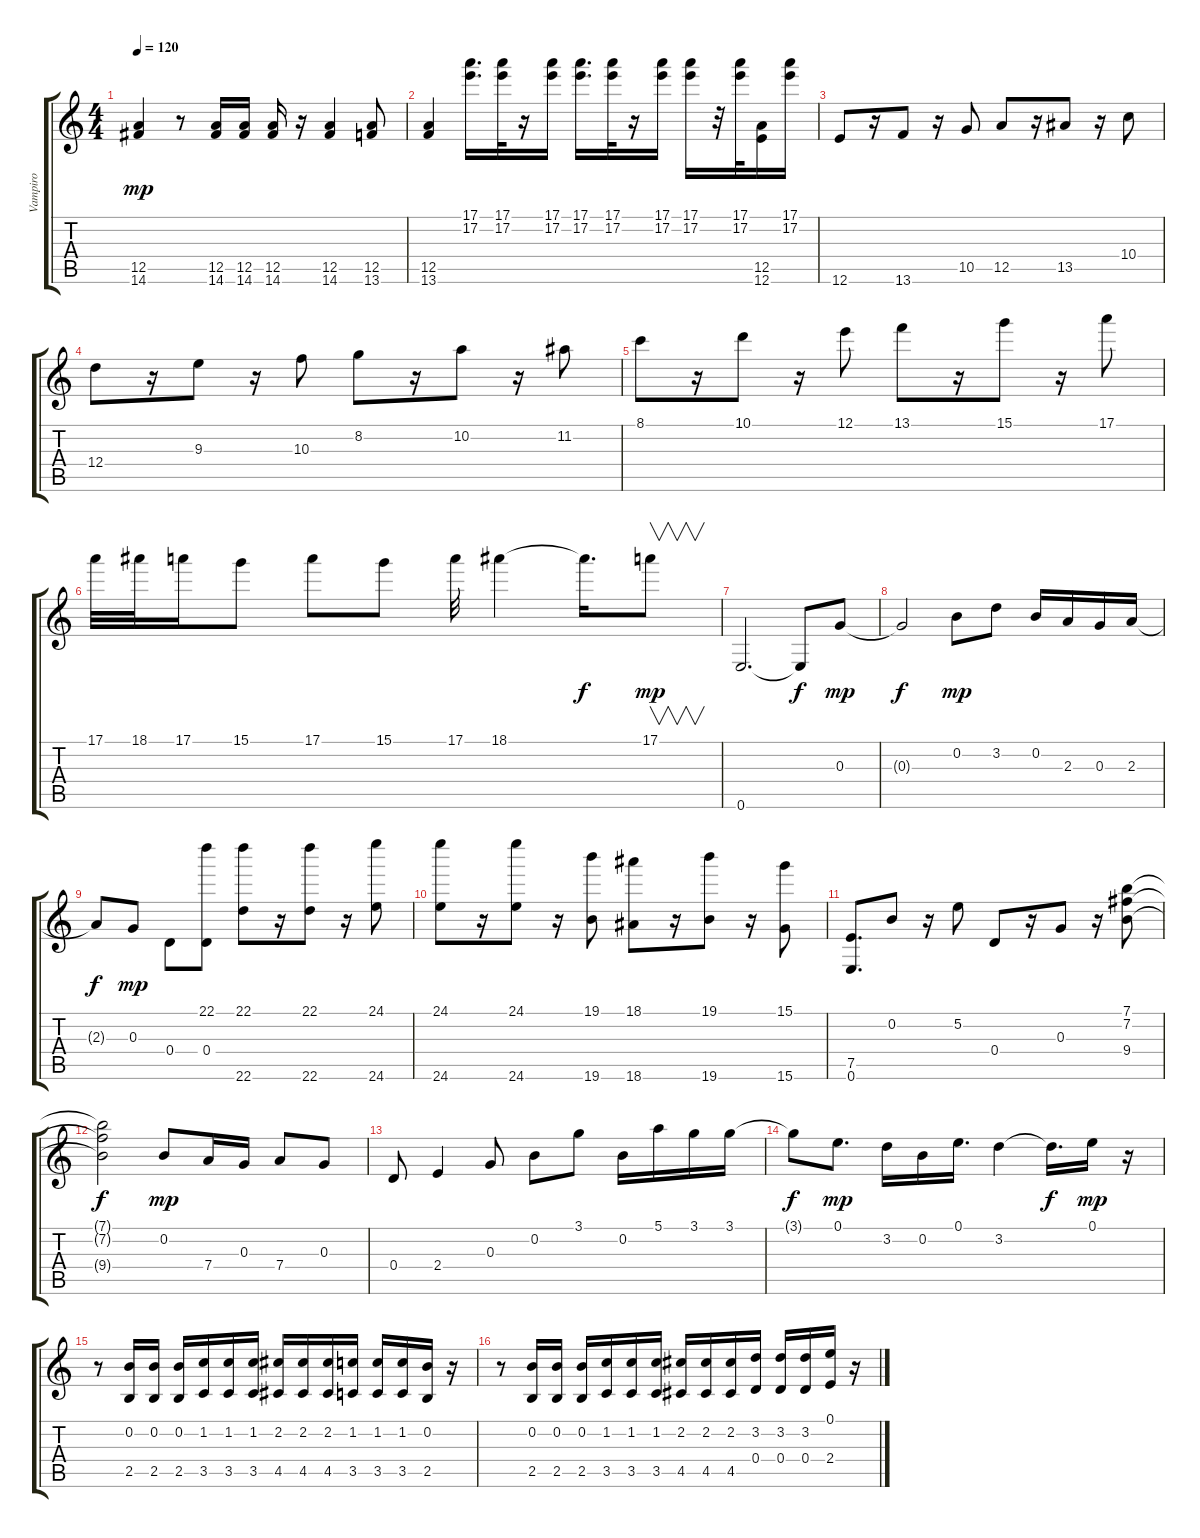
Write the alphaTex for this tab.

\track ("Vampiro" "Vampiro") {instrument distortionguitar}
\staff {score tabs}
\tuning (E4 B3 G3 D3 A2 E2) {hide}
\ts (4 4)
\tempo 120
\clef g2
\ks c
(12.5 14.6).4{dy mp} r.8 (12.5 14.6).16 (12.5 14.6).16 (12.5 14.6).16 r.16 (12.5 14.6).4 (12.5 13.6).8 |
(12.5 13.6).4 (17.1 17.2).16{d} (17.1 17.2).32 r.16 (17.1 17.2).16 (17.1 17.2).16{d} (17.1 17.2).32 r.16 (17.1 17.2).16 (17.1 17.2).16 r.32 (17.1 17.2).32 (12.5 12.6).16 (17.1 17.2).16 |
12.6.8 r.16 13.6.8 r.16 10.5.8 12.5.8 r.16 13.5.8 r.16 10.4.8 |
12.4.8 r.16 9.3.8 r.16 10.3.8 8.2.8 r.16 10.2.8 r.16 11.2.8 |
8.1.8 r.16 10.1.8 r.16 12.1.8 13.1.8 r.16 15.1.8 r.16 17.1.8 |
17.1.32 18.1.32 17.1.16 15.1.8 17.1.8 15.1.8 17.1.32 18.1.4 18.1{t}.16{d dy f} 17.1.8{v dy mp} |
0.6.2{d} 0.6{t}.8{dy f} 0.3.8{dy mp} |
0.3{t}.2{dy f} 0.2.8{dy mp} 3.2.8 0.2.16 2.3.16 0.3.16 2.3.16 |
2.3{t}.8{dy f} 0.3.8{dy mp} 0.4.8 (22.1 0.4).8 (22.1 22.6).8 r.16 (22.1 22.6).8 r.16 (24.1 24.6).8 |
(24.1 24.6).8 r.16 (24.1 24.6).8 r.16 (19.1 19.6).8 (18.1 18.6).8 r.16 (19.1 19.6).8 r.16 (15.1 15.6).8 |
(7.5 0.6).8{d} 0.2.8 r.16 5.2.8 0.4.8 r.16 0.3.8 r.16 (7.1 7.2 9.4).8 |
(7.1{t} 7.2{t} 9.4{t}).2{dy f} 0.2.8{dy mp} 7.4.16 0.3.16 7.4.8 0.3.8 |
0.4.8 2.4.4 0.3.8 0.2.8 3.1.8 0.2.16 5.1.16 3.1.16 3.1.16 |
3.1{t}.8{dy f} 0.1.8{d dy mp} 3.2.16 0.2.16 0.1.16{d} 3.2.4 3.2{t}.16{d dy f} 0.1.16{dy mp} r.16 |
r.8 (0.2 2.5).16 (0.2 2.5).16 (0.2 2.5).16 (1.2 3.5).16 (1.2 3.5).16 (1.2 3.5).16 (2.2 4.5).16 (2.2 4.5).16 (2.2 4.5).16 (1.2 3.5).16 (1.2 3.5).16 (1.2 3.5).16 (0.2 2.5).16 r.16 |
r.8 (0.2 2.5).16 (0.2 2.5).16 (0.2 2.5).16 (1.2 3.5).16 (1.2 3.5).16 (1.2 3.5).16 (2.2 4.5).16 (2.2 4.5).16 (2.2 4.5).16 (3.2 0.4).16 (3.2 0.4).16 (3.2 0.4).16 (0.1 2.4).16 r.16
